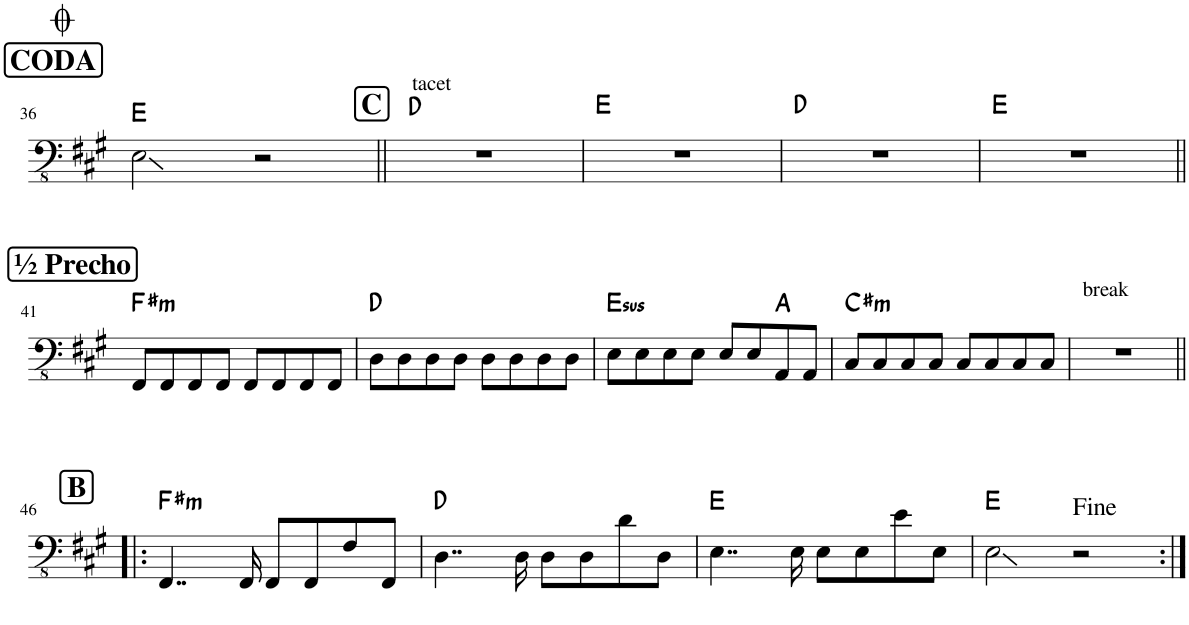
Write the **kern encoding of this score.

**kern	**harte
*part1	*part1
*staff1	*
*I"Acoustic Bass	*
*I'Bass	*
!!LO:PB:g=z
*clefFv4	*
*k[f#c#g#]	*
!!LO:REH:place=s1:a:B:cj:fs=14:t=CODA
=36	=36
2EE\	E:maj
2r	.
!!LO:REH:place=s1:a:B:cj:fs=14:t=C
=37||	=37||
!LO:TX:a:t=tacet	!
1r	D:maj
=38	=38
1r	E:maj
=39	=39
1r	D:maj
=40	=40
1r	E:maj
!!LO:LB:g=z
!!LO:REH:place=s1:a:B:cj:fs=14:t=½ Precho
=41||	=41||
!	!LO:H:kt=m
8FFF#/L	F#:min
8FFF#/	.
8FFF#/	.
8FFF#/J	.
8FFF#/L	.
8FFF#/	.
8FFF#/	.
8FFF#/J	.
=42	=42
8DD\L	D:maj
8DD\	.
8DD\	.
8DD\J	.
8DD\L	.
8DD\	.
8DD\	.
8DD\J	.
=43	=43
!	!LO:H:kt=sus
8EE\L	E:sus4
8EE\	.
8EE\	.
8EE\J	.
8EE/L	.
8EE/	.
8AAA/	A:maj
8AAA/J	.
=44	=44
!	!LO:H:kt=m
8CC#/L	C#:min
8CC#/	.
8CC#/	.
8CC#/J	.
8CC#/L	.
8CC#/	.
8CC#/	.
8CC#/J	.
=45	=45
!LO:TX:a:t=break	!
1r	.
!!LO:LB:g=z
!!LO:REH:place=s1:a:B:cj:fs=14:t=B
=46!|:	=46!|:
!	!LO:H:kt=m
4..FFF#/	F#:min
16FFF#/	.
8FFF#/L	.
8FFF#/	.
8FF#/	.
8FFF#/J	.
=47	=47
4..DD\	D:maj
16DD\	.
8DD\L	.
8DD\	.
8D\	.
8DD\J	.
=48	=48
4..EE\	E:maj
16EE\	.
8EE\L	.
8EE\	.
8E\	.
8EE\J	.
=49	=49
2EE\	E:maj
2r	.
=:|!	=:|!
*-	*-
